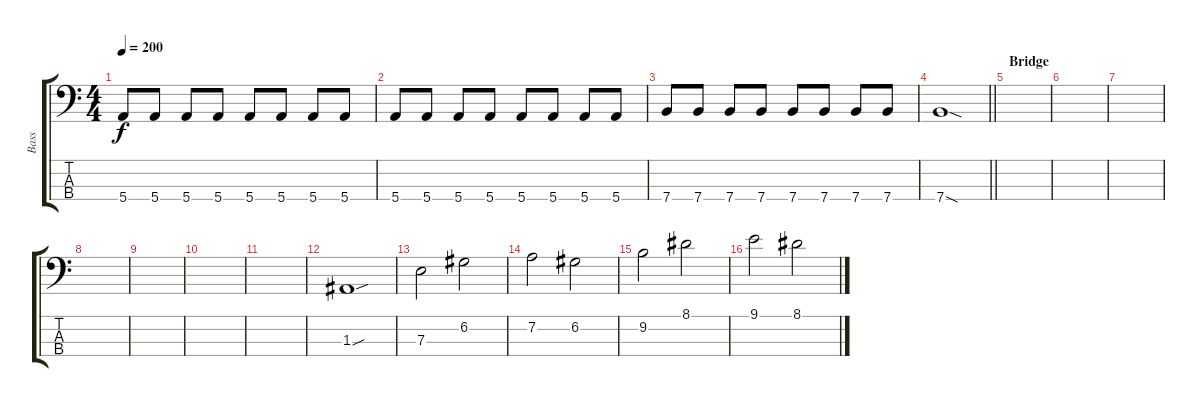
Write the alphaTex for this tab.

\track ("Bass" "Bass") {instrument electricbassfinger}
\staff {score tabs}
\tuning (G2 D2 A1 E1) {hide}
\ts (4 4)
\tempo 200
\clef f4
\ks c
5.4.8{dy f} 5.4.8 5.4.8 5.4.8 5.4.8 5.4.8 5.4.8 5.4.8 |
5.4.8 5.4.8 5.4.8 5.4.8 5.4.8 5.4.8 5.4.8 5.4.8 |
7.4.8 7.4.8 7.4.8 7.4.8 7.4.8 7.4.8 7.4.8 7.4.8 |
\barLineRight lightlight
7.4{sod}.1 |
\section ("" "Bridge")
|
|
|
|
|
|
|
1.3{sou}.1 |
7.3.2 6.2.2 |
7.2.2 6.2.2 |
9.2.2 8.1.2 |
9.1.2 8.1.2
